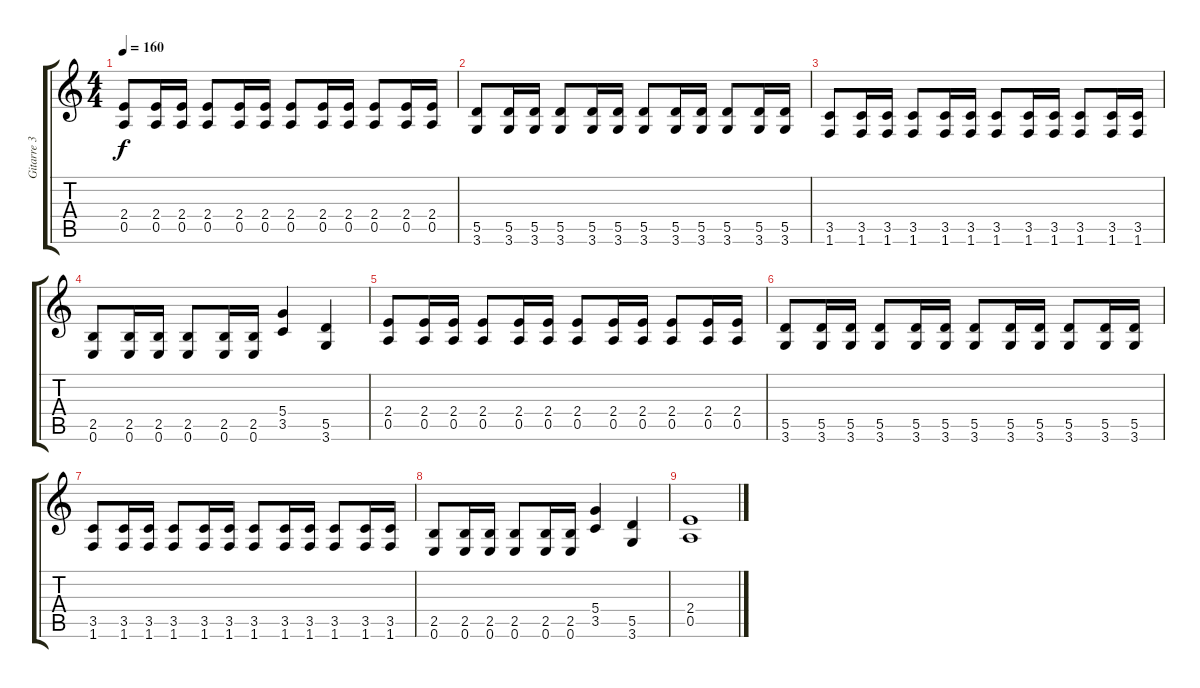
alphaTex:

\track ("Gitarre 3" "Gitarre 3") {instrument overdrivenguitar}
\staff {score tabs}
\tuning (E4 B3 G3 D3 A2 E2) {hide}
\ts (4 4)
\tempo 160
\clef g2
\ks c
(2.4 0.5).8{dy f} (2.4 0.5).16 (2.4 0.5).16 (2.4 0.5).8 (2.4 0.5).16 (2.4 0.5).16 (2.4 0.5).8 (2.4 0.5).16 (2.4 0.5).16 (2.4 0.5).8 (2.4 0.5).16 (2.4 0.5).16 |
(5.5 3.6).8 (5.5 3.6).16 (5.5 3.6).16 (5.5 3.6).8 (5.5 3.6).16 (5.5 3.6).16 (5.5 3.6).8 (5.5 3.6).16 (5.5 3.6).16 (5.5 3.6).8 (5.5 3.6).16 (5.5 3.6).16 |
(3.5 1.6).8 (3.5 1.6).16 (3.5 1.6).16 (3.5 1.6).8 (3.5 1.6).16 (3.5 1.6).16 (3.5 1.6).8 (3.5 1.6).16 (3.5 1.6).16 (3.5 1.6).8 (3.5 1.6).16 (3.5 1.6).16 |
(2.5 0.6).8 (2.5 0.6).16 (2.5 0.6).16 (2.5 0.6).8 (2.5 0.6).16 (2.5 0.6).16 (5.4 3.5).4 (5.5 3.6).4 |
(2.4 0.5).8 (2.4 0.5).16 (2.4 0.5).16 (2.4 0.5).8 (2.4 0.5).16 (2.4 0.5).16 (2.4 0.5).8 (2.4 0.5).16 (2.4 0.5).16 (2.4 0.5).8 (2.4 0.5).16 (2.4 0.5).16 |
(5.5 3.6).8 (5.5 3.6).16 (5.5 3.6).16 (5.5 3.6).8 (5.5 3.6).16 (5.5 3.6).16 (5.5 3.6).8 (5.5 3.6).16 (5.5 3.6).16 (5.5 3.6).8 (5.5 3.6).16 (5.5 3.6).16 |
(3.5 1.6).8 (3.5 1.6).16 (3.5 1.6).16 (3.5 1.6).8 (3.5 1.6).16 (3.5 1.6).16 (3.5 1.6).8 (3.5 1.6).16 (3.5 1.6).16 (3.5 1.6).8 (3.5 1.6).16 (3.5 1.6).16 |
(2.5 0.6).8 (2.5 0.6).16 (2.5 0.6).16 (2.5 0.6).8 (2.5 0.6).16 (2.5 0.6).16 (5.4 3.5).4 (5.5 3.6).4 |
(2.4 0.5).1
